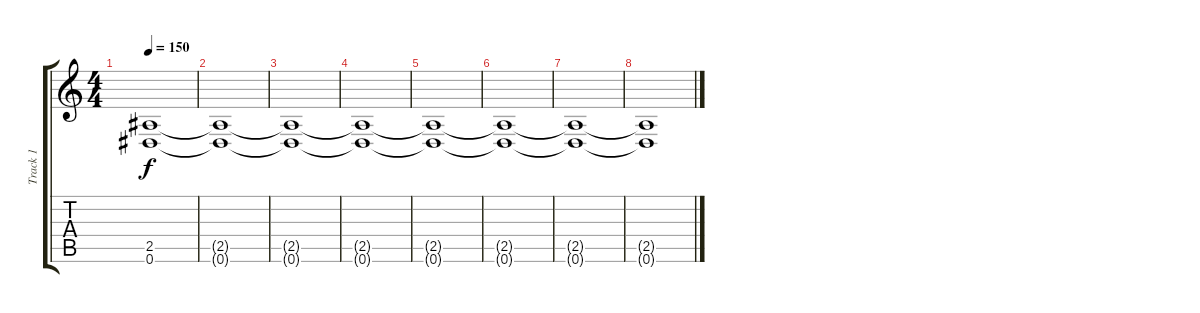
\track ("Track 1" "Track 1") {instrument distortionguitar}
\staff {score tabs}
\tuning (Eb4 Bb3 Gb3 Db3 Ab2 Eb2) {hide}
\ts (4 4)
\tempo 150
\clef g2
\ks c
(2.5 0.6).1{dy f} |
(2.5{t} 0.6{t}).1 |
(2.5{t} 0.6{t}).1{volume 10} |
(2.5{t} 0.6{t}).1 |
(2.5{t} 0.6{t}).1{volume 7} |
(2.5{t} 0.6{t}).1 |
(2.5{t} 0.6{t}).1{volume 2} |
(2.5{t} 0.6{t}).1
